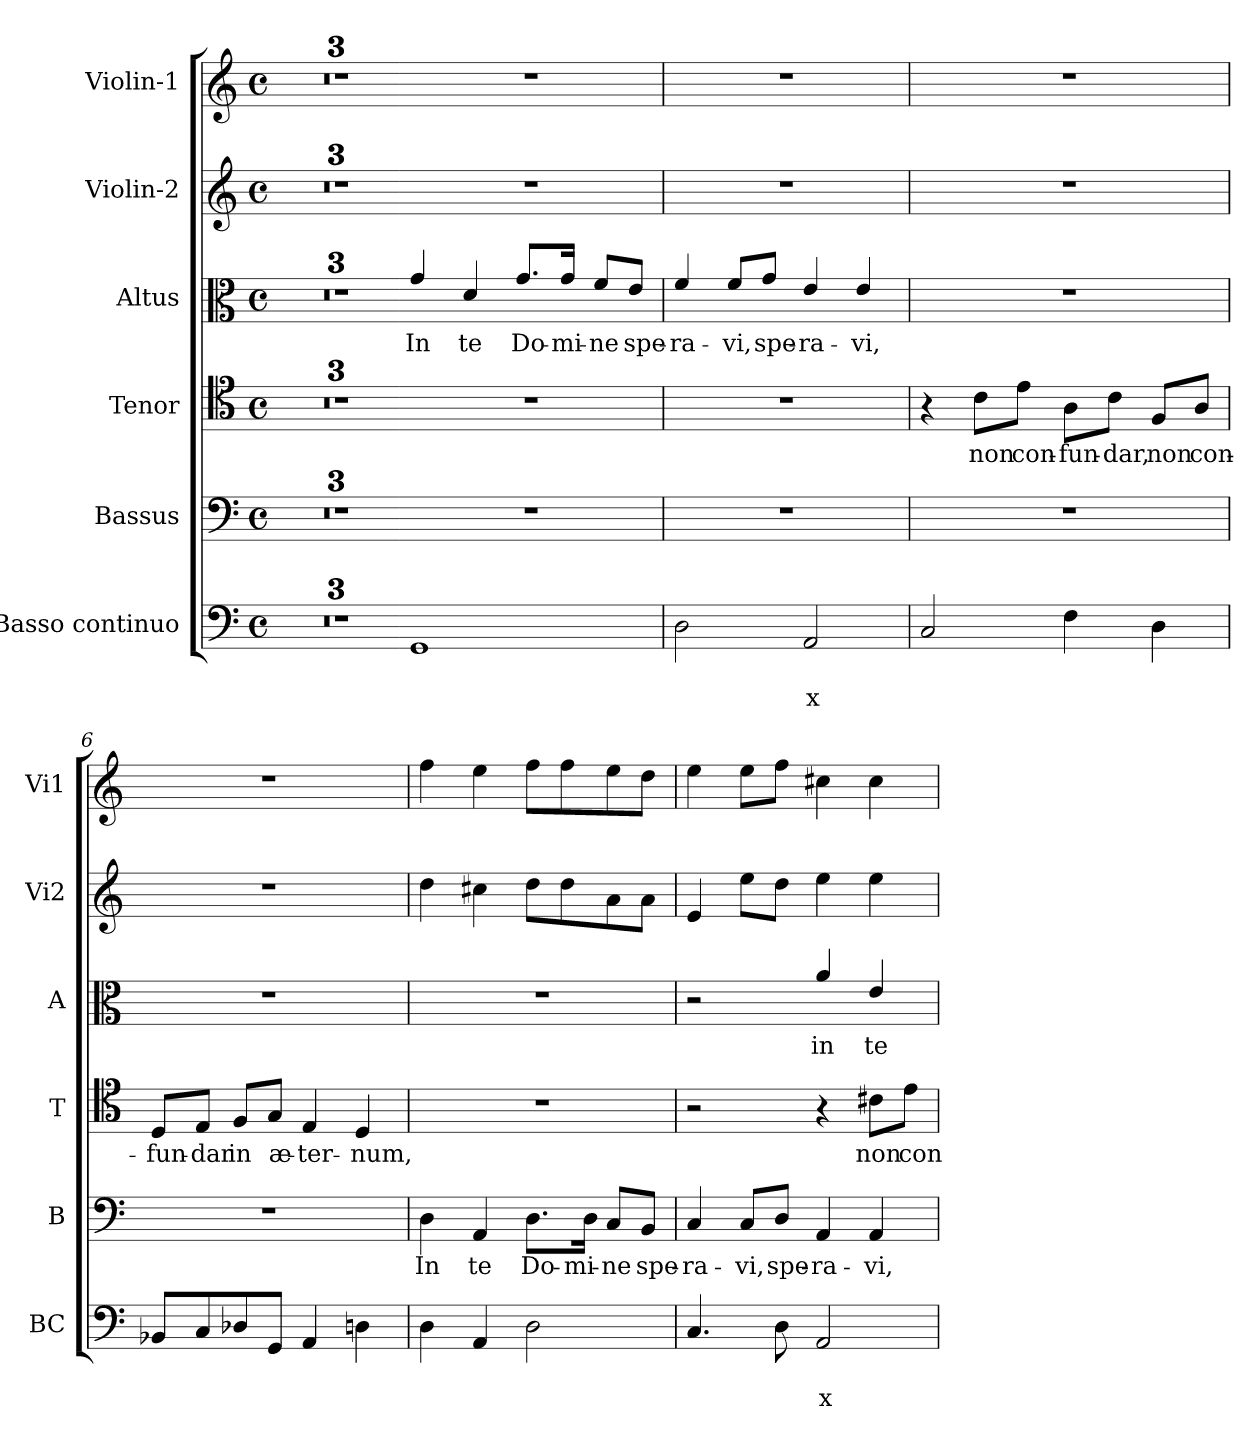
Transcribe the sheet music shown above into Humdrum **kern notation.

**kern	**text	**text	**kern	**text	**kern	**text	**kern	**text	**kern	**kern
*part6	*part6	*part6	*part5	*part5	*part4	*part4	*part3	*part3	*part2	*part1
*staff6	*staff6	*staff6	*staff5	*staff5	*staff4	*staff4	*staff3	*staff3	*staff2	*staff1
*I"Basso continuo	*	*	*I"Bassus	*	*I"Tenor	*	*I"Altus	*	*I"Violin-2	*I"Violin-1
*I'BC	*	*	*I'B	*	*I'T	*	*I'A	*	*I'Vi2	*I'Vi1
*clefF4	*	*	*clefF4	*	*clefC4	*	*clefC3	*	*clefG2	*clefG2
*k[]	*	*	*k[]	*	*k[]	*	*k[]	*	*k[]	*k[]
*C:	*	*	*C:	*	*C:	*	*C:	*	*C:	*C:
*M4/4	*	*	*M4/4	*	*M4/4	*	*M4/4	*	*M4/4	*M4/4
*met(c)	*	*	*met(c)	*	*met(c)	*	*met(c)	*	*met(c)	*met(c)
=1	=1	=1	=1	=1	=1	=1	=1	=1	=1	=1
1ryy	.	.	1ryy	.	1ryy	.	1ryy	.	1ryy	1ryy
=2	=2	=2	=2	=2	=2	=2	=2	=2	=2	=2
1r	.	.	1r	.	1r	.	1r	.	1r	1r
=3	=3	=3	=3	=3	=3	=3	=3	=3	=3	=3
*	*	*	*	*	*clefGv2	*	*clefG2	*	*	*
1ryy	.	.	1ryy	.	1ryy	.	1ryy	.	1ryy	1ryy
=3X1-	=3X1-	=3X1-	=3X1-	=3X1-	=3X1-	=3X1-	=3X1-	=3X1-	=3X1-	=3X1-
!	!	!	!	!	!	!	!	!LO:LY:b	!	!
1GG	.	.	1r	.	1r	.	4g/	In	1r	1r
!	!	!	!	!	!	!	!	!LO:LY:b	!	!
.	.	.	.	.	.	.	4d/	te	.	.
!	!	!	!	!	!	!	!	!LO:LY:b	!	!
.	.	.	.	.	.	.	8.g/L	Do-	.	.
!	!	!	!	!	!	!	!	!LO:LY:b	!	!
.	.	.	.	.	.	.	16g/Jk	-mi-	.	.
!	!	!	!	!	!	!	!	!LO:LY:b	!	!
.	.	.	.	.	.	.	8f/L	-ne	.	.
!	!	!	!	!	!	!	!	!LO:LY:b	!	!
.	.	.	.	.	.	.	8e/J	spe-	.	.
=4	=4	=4	=4	=4	=4	=4	=4	=4	=4	=4
!	!	!	!	!	!	!	!	!LO:LY:b	!	!
2D\	.	.	1r	.	1r	.	4f/	-ra-	1r	1r
!	!	!	!	!	!	!	!	!LO:LY:b	!	!
.	.	.	.	.	.	.	8f/L	-vi,	.	.
!	!	!	!	!	!	!	!	!LO:LY:b	!	!
.	.	.	.	.	.	.	8g/J	spe-	.	.
!	!	!LO:LY:b	!	!	!	!	!	!LO:LY:b	!	!
2AA/	.	x	.	.	.	.	4e/	-ra-	.	.
!	!	!	!	!	!	!	!	!LO:LY:b	!	!
.	.	.	.	.	.	.	4e/	-vi,	.	.
=5	=5	=5	=5	=5	=5	=5	=5	=5	=5	=5
2C/	.	.	1r	.	4r	.	1r	.	1r	1r
!	!	!	!	!	!	!LO:LY:b	!	!	!	!
.	.	.	.	.	8c\L	non	.	.	.	.
!	!	!	!	!	!	!LO:LY:b	!	!	!	!
.	.	.	.	.	8e\J	con-	.	.	.	.
!	!	!	!	!	!	!LO:LY:b	!	!	!	!
4F\	.	.	.	.	8A\L	-fun-	.	.	.	.
!	!	!	!	!	!	!LO:LY:b	!	!	!	!
.	.	.	.	.	8c\J	-dar,	.	.	.	.
!	!	!	!	!	!	!LO:LY:b	!	!	!	!
4D\	.	.	.	.	8F/L	non	.	.	.	.
!	!	!	!	!	!	!LO:LY:b	!	!	!	!
.	.	.	.	.	8A/J	con-	.	.	.	.
!!LO:PB:g=z
=6	=6	=6	=6	=6	=6	=6	=6	=6	=6	=6
!	!	!	!	!	!	!LO:LY:b	!	!	!	!
8BB-X/L	.	.	1r	.	8D/L	-fun-	1r	.	1r	1r
!	!	!	!	!	!	!LO:LY:b	!	!	!	!
8C/	.	.	.	.	8E/J	-dar	.	.	.	.
!	!	!	!	!	!	!LO:LY:b	!	!	!	!
8D-X/	.	.	.	.	8F/L	in	.	.	.	.
!	!	!	!	!	!	!LO:LY:b	!	!	!	!
8GG/J	.	.	.	.	8G/J	æ-	.	.	.	.
!	!	!	!	!	!	!LO:LY:b	!	!	!	!
4AA/	.	.	.	.	4E/	-ter-	.	.	.	.
!	!	!	!	!	!	!LO:LY:b	!	!	!	!
4Dn\	.	.	.	.	4D/	-num,	.	.	.	.
=7	=7	=7	=7	=7	=7	=7	=7	=7	=7	=7
!	!	!	!	!LO:LY:b	!	!	!	!	!	!
4D\	.	.	4D\	In	1r	.	1r	.	4dd\	4ff\
!	!	!	!	!LO:LY:b	!	!	!	!	!	!
4AA/	.	.	4AA/	te	.	.	.	.	4cc#X\	4ee\
!	!	!	!	!LO:LY:b	!	!	!	!	!	!
2D\	.	.	8.D\L	Do-	.	.	.	.	8dd\L	8ff\L
.	.	.	.	.	.	.	.	.	8dd\	8ff\
!	!	!	!	!LO:LY:b	!	!	!	!	!	!
.	.	.	16D\Jk	-mi-	.	.	.	.	.	.
!	!	!	!	!LO:LY:b	!	!	!	!	!	!
.	.	.	8C/L	-ne	.	.	.	.	8a\	8ee\
!	!	!	!	!LO:LY:b	!	!	!	!	!	!
.	.	.	8BB/J	spe-	.	.	.	.	8a\J	8dd\J
=8	=8	=8	=8	=8	=8	=8	=8	=8	=8	=8
!	!	!	!	!LO:LY:b	!	!	!	!	!	!
4.C/	.	.	4C/	-ra-	2r	.	2r	.	4e/	4ee\
!	!	!	!	!LO:LY:b	!	!	!	!	!	!
.	.	.	8C/L	-vi,	.	.	.	.	8ee\L	8ee\L
!	!	!	!	!LO:LY:b	!	!	!	!	!	!
8D\	.	.	8D/J	spe-	.	.	.	.	8dd\J	8ff\J
!	!	!LO:LY:b	!	!LO:LY:b	!	!	!	!LO:LY:b	!	!
2AA/	.	x	4AA/	-ra-	4r	.	4a/	in	4ee\	4cc#X\
!	!	!	!	!LO:LY:b	!	!LO:LY:b	!	!LO:LY:b	!	!
.	.	.	4AA/	-vi,	8c#X\L	non	4e/	te	4ee\	4cc#\
!	!	!	!	!	!	!LO:LY:b	!	!	!	!
.	.	.	.	.	8e\J	con-	.	.	.	.
=	=	=	=	=	=	=	=	=	=	=
*-	*-	*-	*-	*-	*-	*-	*-	*-	*-	*-
